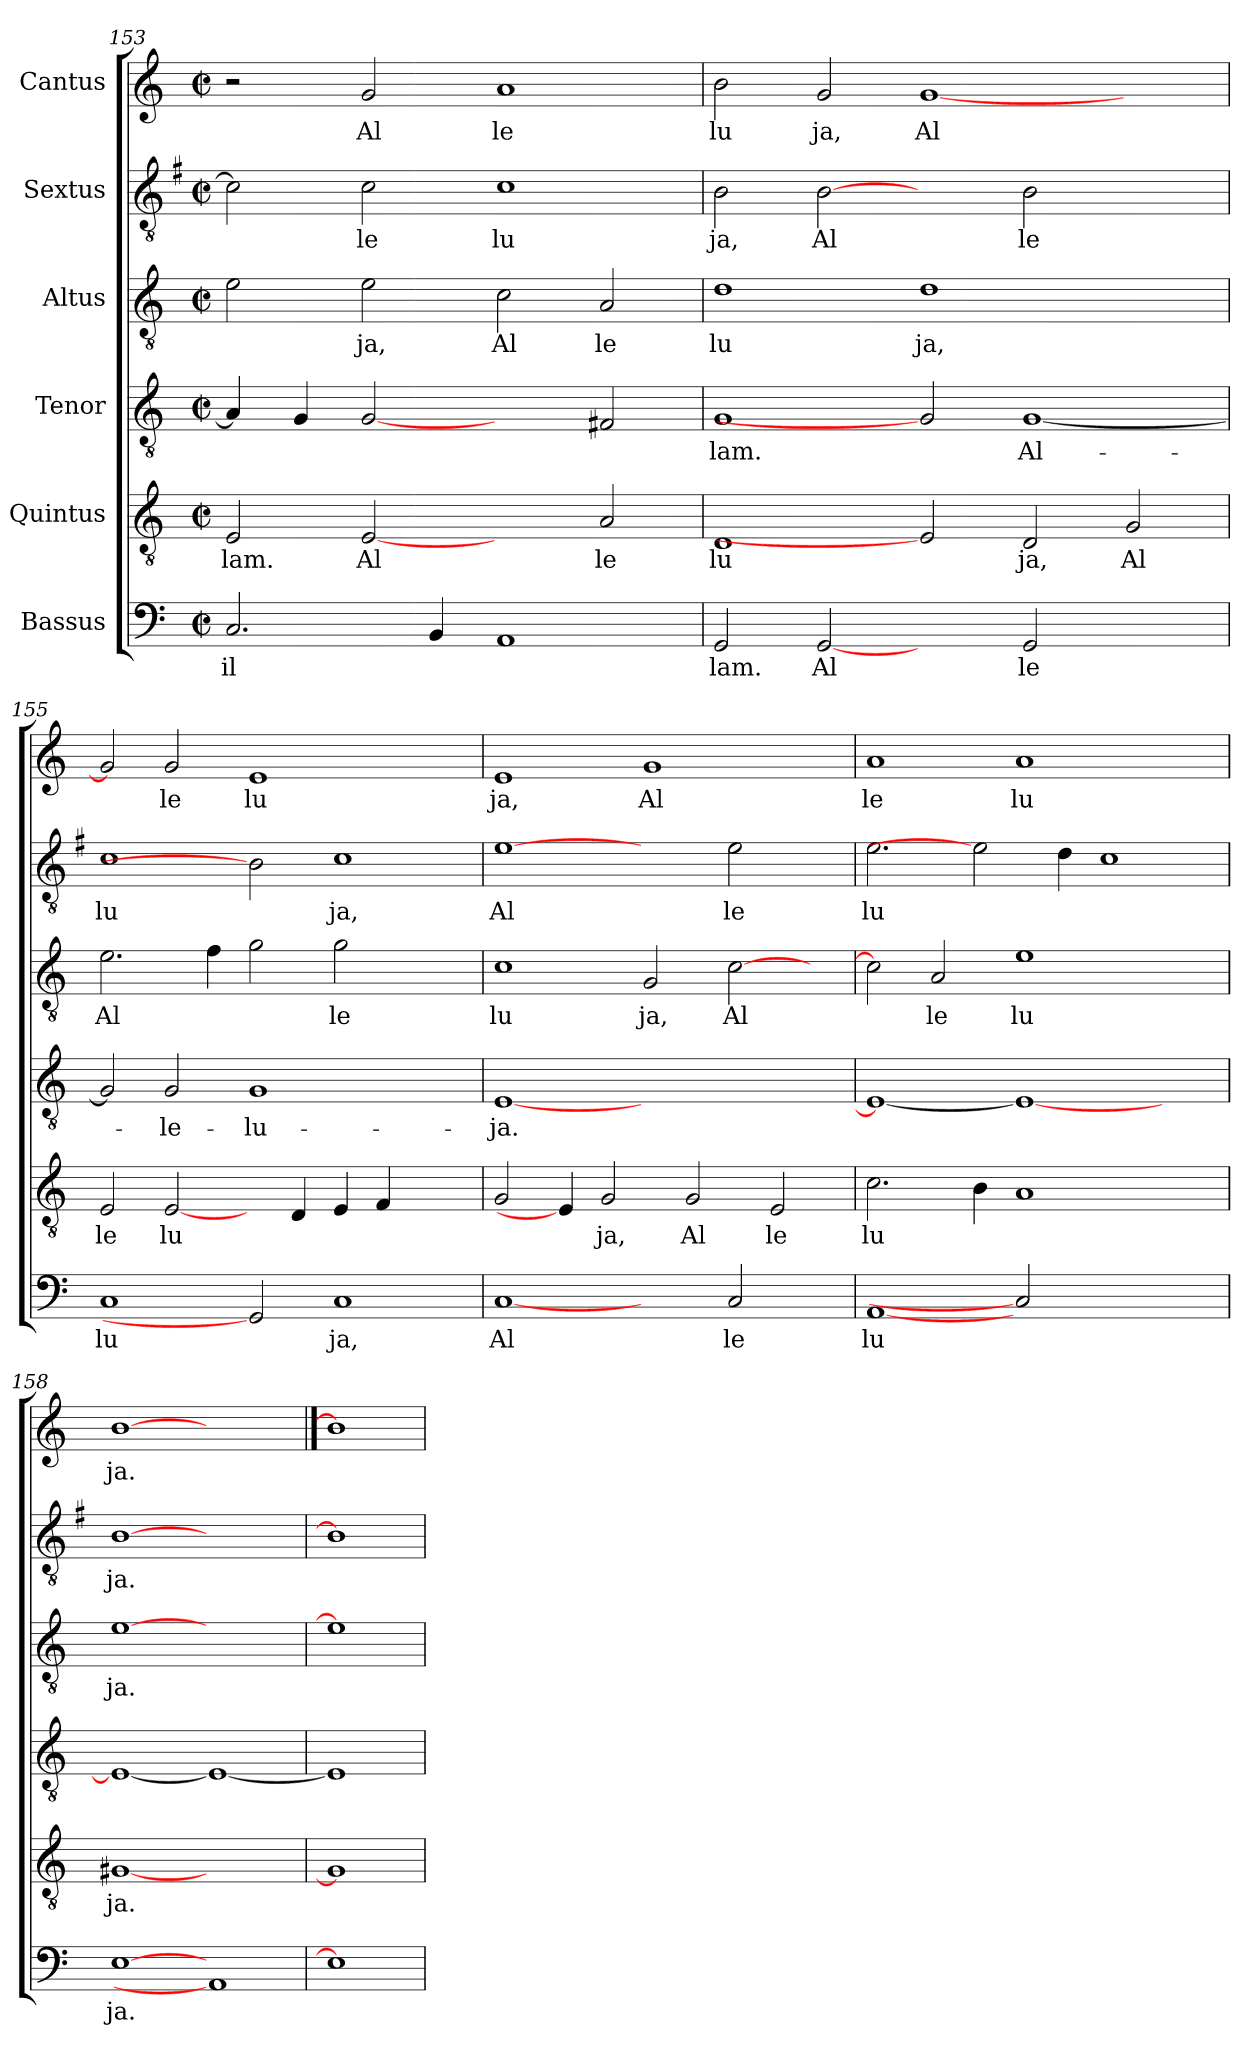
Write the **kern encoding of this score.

**kern	**text	**kern	**text	**kern	**text	**kern	**text	**kern	**text	**kern	**text
*part6	*part6	*part5	*part5	*part4	*part4	*part3	*part3	*part2	*part2	*part1	*part1
*staff6	*staff6	*staff5	*staff5	*staff4	*staff4	*staff3	*staff3	*staff2	*staff2	*staff1	*staff1
*I"Bassus	*	*I"Quintus	*	*I"Tenor	*	*I"Altus	*	*I"Sextus	*	*I"Cantus	*
*clefF4	*	*clefGv2	*	*clefGv2	*	*clefGv2	*	*clefGv2	*	*clefG2	*
*	*	*	*	*	*	*	*	*ITrd-3c-5	*	*	*
*	*	*	*	*	*	*k[]	*	*k[]	*	*	*
*	*	*	*	*	*	*C:	*	*C:	*	*	*
*M2/2	*	*M2/2	*	*M2/2	*	*M2/2	*	*M2/2	*	*M2/2	*
*met(c|)	*	*met(c|)	*	*met(c|)	*	*met(c|)	*	*met(c|)	*	*met(c|)	*
=153	=153	=153	=153	=153	=153	=153	=153	=153	=153	=153	=153
!	!LO:LY:b:cj	!	!LO:LY:b:cj	!	!	!	!	!	!	!	!
2.C/	il	2E/	lam.	4A/]	.	2e\	.	2f\]	.	2r	.
.	.	.	.	4G/	.	.	.	.	.	.	.
!	!	!	!LO:LY:b:cj	!	!	!	!LO:LY:b:cj	!	!LO:LY:b:cj	!	!LO:LY:b:cj
.	.	[2E	Al	[2G	.	2e\	ja,	2f\	le	2g/	Al
4BB/	.	.	.	.	.	.	.	.	.	.	.
!	!	!	!	!	!	!	!LO:LY:b:cj	!	!LO:LY:b:cj	!	!LO:LY:b:cj
1AA	.	2ryy	.	2ryy	.	2c\	Al	1f	lu	1a	le
!	!	!	!LO:LY:b:cj	!	!	!	!LO:LY:b:cj	!	!	!	!
.	.	2A/	le	2F#/	.	2A/	le	.	.	.	.
=154	=154	=154	=154	=154	=154	=154	=154	=154	=154	=154	=154
!	!LO:LY:b:cj	!	!LO:LY:b:cj	!	!LO:LY:b:cj	!	!LO:LY:b:cj	!	!LO:LY:b:cj	!	!LO:LY:b:cj
2GG/	lam.	1D	lu	1G	-lam.	1d	lu	2e\	ja,	2b\	lu
!	!LO:LY:b:cj	!	!	!	!	!	!	!	!LO:LY:b:cj	!	!LO:LY:b:cj
[2GG	Al	.	.	.	.	.	.	[2e	Al	2g/	ja,
!	!	!	!	!	!	!	!LO:LY:b:cj	!	!	!	!LO:LY:b:cj
2ryy	.	2E]	.	2G]	.	1d	ja,	2ryy	.	[<1g	Al
!	!LO:LY:b:cj	!	!LO:LY:b:cj	!	!LO:LY:b:cj	!	!	!	!LO:LY:b:cj	!	!
2GG/	le	2D/	ja,	[<1G	Al-	.	.	2e\	le	.	.
!	!	!	!LO:LY:b:cj	!	!	!	!	!	!	!	!
2ryy	.	2G/	Al	.	.	2ryy	.	2ryy	.	2ryy	.
=155	=155	=155	=155	=155	=155	=155	=155	=155	=155	=155	=155
!	!LO:LY:b:cj	!	!LO:LY:b:cj	!	!	!	!LO:LY:b:cj	!	!LO:LY:b:cj	!	!
1C	lu	2E/	le	2G/]	.	2.e\	Al	1f	lu	2g/]	.
!	!	!	!LO:LY:b:cj	!	!LO:LY:b:cj	!	!	!	!	!	!LO:LY:b:cj
.	.	[2E/	lu	2G/	-le-	.	.	.	.	2g/	le
.	.	.	.	.	.	4f\	.	.	.	.	.
!	!	!	!	!	!LO:LY:b:cj	!	!	!	!	!	!LO:LY:b:cj
2GG]	.	4ryy	.	1G	-lu-	2g\	.	2e]	.	1e	lu
.	.	4D/	.	.	.	.	.	.	.	.	.
!	!LO:LY:b:cj	!	!	!	!	!	!LO:LY:b:cj	!	!LO:LY:b:cj	!	!
1C	ja,	4E/	.	.	.	2g\	le	1f	ja,	.	.
.	.	4F/	.	.	.	.	.	.	.	.	.
.	.	2ryy	.	2ryy	.	2ryy	.	.	.	2ryy	.
=156	=156	=156	=156	=156	=156	=156	=156	=156	=156	=156	=156
!	!LO:LY:b:cj	!	!	!	!LO:LY:b:cj	!	!LO:LY:b:cj	!	!LO:LY:b:cj	!	!LO:LY:b:cj
[1C	Al	2G/	.	[<1E	-ja.	1c	lu	[1a	Al	1e	ja,
.	.	4E/]	.	.	.	.	.	.	.	.	.
!	!	!	!LO:LY:b:cj	!	!	!	!	!	!	!	!
.	.	2G/	ja,	.	.	.	.	.	.	.	.
!	!	!	!	!	!	!	!LO:LY:b:cj	!	!	!	!LO:LY:b:cj
2ryy	.	.	.	1ryy	.	2G/	ja,	2ryy	.	1g	Al
!	!	!	!LO:LY:b:cj	!	!	!	!	!	!	!	!
.	.	2G/	Al	.	.	.	.	.	.	.	.
!	!LO:LY:b:cj	!	!	!	!	!	!LO:LY:b:cj	!	!LO:LY:b:cj	!	!
2C/	le	.	.	.	.	[>2c\	Al	2a\	le	.	.
!	!	!	!LO:LY:b:cj	!	!	!	!	!	!	!	!
.	.	2E/	le	.	.	.	.	.	.	.	.
4ryy	.	.	.	4ryy	.	4ryy	.	4ryy	.	4ryy	.
=157	=157	=157	=157	=157	=157	=157	=157	=157	=157	=157	=157
!	!LO:LY:b:cj	!	!LO:LY:b:cj	!	!	!	!	!	!LO:LY:b:cj	!	!LO:LY:b:cj
[1AA	lu	2.c\	lu	1E_<	.	2c\]	.	2.a\	lu	1a	le
!	!	!	!	!	!	!	!LO:LY:b:cj	!	!	!	!
.	.	.	.	.	.	2A/	le	.	.	.	.
.	.	4B\	.	.	.	.	.	2a]	.	.	.
!	!	!	!	!	!	!	!LO:LY:b:cj	!	!	!	!LO:LY:b:cj
2C]	.	1A	.	1E_	.	1e	lu	.	.	1a	lu
.	.	.	.	.	.	.	.	4g\	.	.	.
1ryy	.	.	.	.	.	.	.	1f	.	.	.
.	.	2ryy	.	2ryy	.	2ryy	.	.	.	2ryy	.
=158	=158	=158	=158	=158	=158	=158	=158	=158	=158	=158	=158
!	!LO:LY:b:cj	!	!LO:LY:b:cj	!	!	!	!LO:LY:b:cj	!	!LO:LY:b:cj	!	!LO:LY:b:cj
[1E	ja.	[1G#X	ja.	1E_	.	[1e	ja.	[1e	ja.	[1b	ja.
1AA]	.	1ryy	.	1E_	.	1ryy	.	1ryy	.	1ryy	.
=159	==159	=159	==159	=159	==159	=159	==159	=159	==159	==159	==159
1E]	.	1G#]	.	1E]	.	1e]	.	1e]	.	1b]	.
=	=	=	=	=	=	=	=	=	=	=	=
*-	*-	*-	*-	*-	*-	*-	*-	*-	*-	*-	*-
